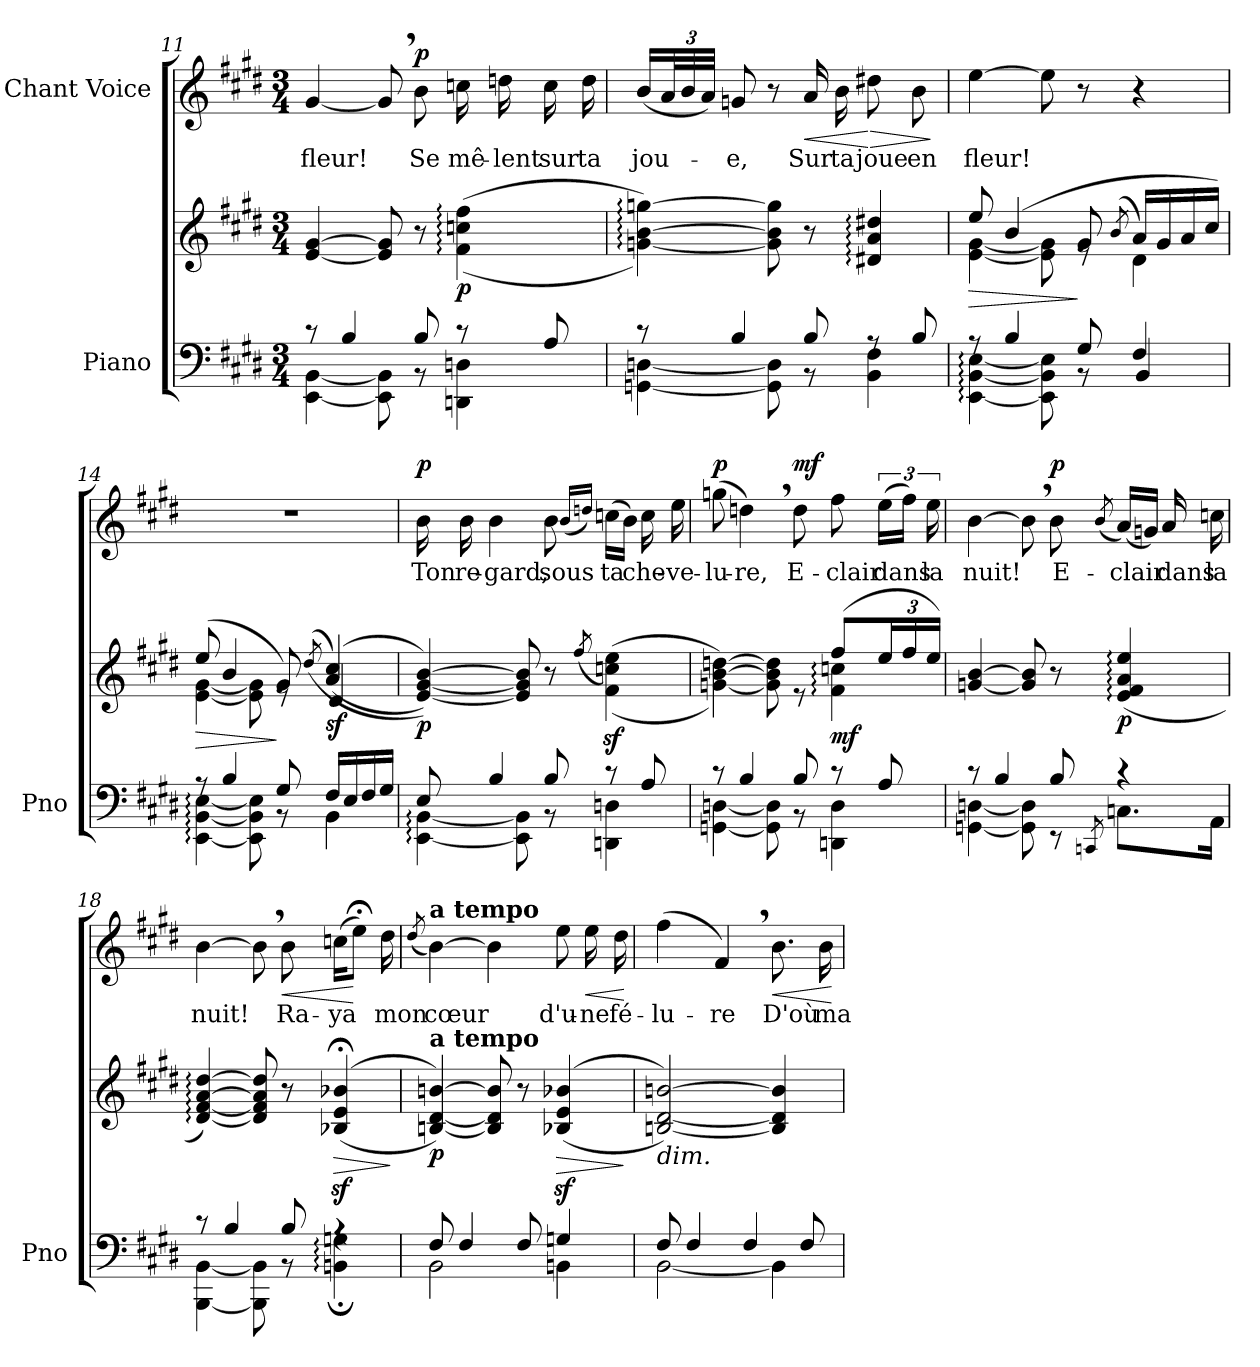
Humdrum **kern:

**kern	**kern	**dynam	**kern	**text	**dynam
*part2	*part2	*part2	*part1	*part1	*part1
*staff3	*staff2	*staff2/3	*staff1	*staff1	*staff1
*I"Piano	*	*	*I"Chant Voice	*	*
*I'Pno	*	*	*	*	*
*clefF4	*clefG2	*	*clefG2	*	*
*k[f#c#g#d#]	*k[f#c#g#d#]	*	*k[f#c#g#d#]	*	*
*M3/4	*M3/4	*	*M3/4	*	*
=11	=11	=11	=11	=11	=11
*^	*	*	*	*	*
!	!	!	!	!	!LO:LY:b	!
8r	[4EE\ [4BB\	[4e/ [4g#/	.	[4g#/	fleur!	.
4B/	.	.	.	.	.	.
.	8EE\] 8BB\]	8e/] 8g#/]	.	8g#,/]	.	.
!	!	!	!	!	!LO:LY:b	!LO:DY:a
8B/	8r	8r	.	8b\	Se	p
!	!	!	!LO:DY:b	!	!LO:LY:b	!
8r	4DDn\ 4Dn\	(<(>4f#\: 4ccn\: 4ff#\:	p	16ccn\	mê-	.
!	!	!	!	!	!LO:LY:b	!
.	.	.	.	16ddn\	-lent	.
!	!	!	!	!	!LO:LY:b	!
8A/	.	.	.	16cc\	sur	.
!	!	!	!	!	!LO:LY:b	!
.	.	.	.	16dd\	ta	.
=12	=12	=12	=12	=12	=12	=12
!	!	!	!	!	!LO:LY:b	!
8r	[4GGn\ [4Dn\	[4gn\: [4b\: [4ggn\:))	.	(<16b/LL	jou-	.
*	*	*	*	*Xbrackettup	*	*
.	.	.	.	48a/L	.	.
.	.	.	.	48b/	.	.
.	.	.	.	48a/JJJ)	.	.
!	!	!	!	!	!LO:LY:b	!
4B/	.	.	.	8gn/	-e,	.
.	8GG\] 8D\]	8g\] 8b\] 8gg\]	.	8r	.	.
!	!	!	!	!	!LO:LY:b	!LO:HP:b
8B/	8r	8r	.	16a/	Sur	<
!	!	!	!	!	!LO:LY:b	!
.	.	.	.	16b\	ta	.
!	!	!	!	!	!LO:LY:b	!LO:HP:n=1:b
8rA	4BB\ 4F#\	4d#X/: 4a/: 4dd#X/:	.	8dd#X\	joue	[ >
!	!	!	!	!	!LO:LY:b	!
8B/	.	.	.	8b\	en	.
*v	*v	*	*	*	*	*
.	.	.	.	.	]
!!LO:LB:g=z
=13	=13	=13	=13	=13	=13
*^	*	*	*	*	*
!	!	!	!LO:HP:b	!	!LO:LY:b	!
*	*	*^	*	*	*	*
!	!	!	!	!LO:DY:n=1:b	!	!	!
!	!	!	!	!LO:DY:n=2:b	!	!	!
8rA	[4EE\: [4BB\: [4E\:	8ee/	[4e\: [4g#\:	> other-dynamics f	[4ee\	fleur!	.
4B/	.	(>4b/	.	.	.	.	.
.	8EE\] 8BB\] 8E\]	.	8e\] 8g#\]	.	8ee\]	.	.
8G#/	8r	8g#/	8re	]	8r	.	.
.	.	(<8qb/	.	.	.	.	.
4F#/	4BB:/	16a/LL)	4d#\	.	4r	.	.
.	.	16g#/	.	.	.	.	.
.	.	16a/	.	.	.	.	.
.	.	16cc#/JJ)	.	.	.	.	.
=14	=14	=14	=14	=14	=14	=14	=14
!	!	!	!	!LO:HP:b	!	!	!
8rA	[4EE\: [4BB\: [4E\:	(>8ee/	[4e\: [4g#\:	>	2.r	.	.
4B/	.	4b/	.	.	.	.	.
.	8EE\] 8BB\] 8E\]	.	8e\] 8g#\]	.	.	.	.
8G#/	8r	8g#/)	8re	]	.	.	.
.	.	(<(<8qdd#/	.	.	.	.	.
!	!	!	!	!LO:DY:b	!	!	!
16F#/LL	4BB:\	(>(>4a/ 4cc#/)	4d#/	sf	.	.	.
16E/	.	.	.	.	.	.	.
16F#/	.	.	.	.	.	.	.
16G#/JJ	.	.	.	.	.	.	.
*	*	*v	*v	*	*	*	*
=15	=15	=15	=15	=15	=15	=15
!	!	!	!LO:DY:b	!	!LO:LY:b	!LO:DY:a
8E/	[4EE\: [4BB\:	[4e/ [4g#/ [4b/)))	p	16b\	Ton	p
!	!	!	!	!	!LO:LY:b	!
.	.	.	.	16b\	re-	.
!	!	!	!	!	!LO:LY:b	!
4B/	.	.	.	4b\	-gard,	.
.	8EE\] 8BB\]	8e/] 8g#/] 8b/]	.	.	.	.
!	!	!	!	!	!LO:LY:b	!
8B/	8r	8r	.	8b\	sous	.
.	.	.	.	(<16qb/LL	.	.
.	.	(>8qff#/	.	16qddn/JJ)	.	.
!	!	!	!	!	!LO:LY:b	!
8r	4DDn\ 4Dn\	(<(>4f#\z< 4ccn\z< 4ee\z<)	.	(>16ccn\LL	ta	.
.	.	.	.	16b\JJ)	.	.
!	!	!	!	!	!LO:LY:b	!
8A/	.	.	.	16cc\	che-	.
!	!	!	!	!	!LO:LY:b	!
.	.	.	.	16ee\	-ve-	.
!!LO:LB:g=z
=16	=16	=16	=16	=16	=16	=16
*	*	*^	*	*	*	*
!	!	!	!	!	!	!LO:LY:b	!LO:DY:a
8r	[4GGn\ [4Dn\	[4gn\ [4b\ [4ddn\))	2reyy	.	(>8ggn\	-lu-	p
!	!	!	!	!	!	!LO:LY:b	!
4B/	.	.	.	.	4ddn,\)	-re,	.
.	8GG\] 8D\]	8g\] 8b\] 8dd\]	.	.	.	.	.
!	!	!	!	!	!	!LO:LY:b	!LO:DY:a
8B/	8r	8re	.	.	8dd\	E-	mf
!	!	!	!	!LO:DY:b	!	!LO:LY:b	!
8r	4DDn\ 4D\	(>8ff#/L	4f#\: 4ccn\:	mf	8ff#\	-clair	.
*	*	*Xbrackettup	*	*	*brackettup	*	*
!	!	!	!	!	!	!LO:LY:b	!
8A/	.	24ee/L	.	.	(>24ee\LL	dans	.
.	.	24ff#/	.	.	24ff#\JJ)	.	.
!	!	!	!	!	!	!LO:LY:b	!
.	.	24ee/JJ)	.	.	24ee\	la	.
*	*	*v	*v	*	*	*	*
=17	=17	=17	=17	=17	=17	=17
!	!	!	!	!	!LO:LY:b	!
8r	[4GGn\ [4Dn\	[4gn/ [4b/	.	[4b\	nuit!	.
4B/	.	.	.	.	.	.
.	8GG\] 8D\]	8g/] 8b/]	.	8b,\]	.	.
!	!	!	!	!	!LO:LY:b	!LO:DY:a
8B/	8r	8r	.	8b\	E-	p
.	8qCCn/	.	.	(<8qb/	.	.
!	!	!	!LO:DY:b	!	!LO:LY:b	!
4r	8.Cn\L	(>4e/: 4f#/: 4a/: 4ee/:	p	(<16a/LL)	-clair	.
.	.	.	.	16gn/JJ)	.	.
!	!	!	!	!	!LO:LY:b	!
.	.	.	.	16a/	dans	.
!	!	!	!	!	!LO:LY:b	!
.	16AA\Jk	.	.	16ccn\	la	.
=18	=18	=18	=18	=18	=18	=18
!	!	!	!	!	!LO:LY:b	!
8r	[4BBB\ [4BB\	[4d#/: [4f#/: [4a/: [4dd#/:)	.	[4b\	nuit!	.
4B/	.	.	.	.	.	.
.	8BBB\] 8BB\]	8d#/] 8f#/] 8a/] 8dd#/]	.	8b,\]	.	.
!	!	!	!	!	!LO:LY:b	!LO:HP:b
8B/	8r	8r	.	8b\	Ra-	<
!	!	!	!LO:HP:b	!	!LO:LY:b	!
4rA	4BBn\;: 4Gn\;:	(<(>4B-X/z<;< 4e/z<;< 4b-X/z<;<	>	(>16ccn\KL	-ya	.
.	.	.	.	8ee;<\J)	.	[
!	!	!	!	!	!LO:LY:b	!
.	.	.	.	16dd#\	mon	.
*v	*v	*	*	*	*	*
.	.	]	.	.	.
!!LO:LB:g=z
=19	=19	=19	=19	=19	=19
.	.	.	(<8qdd#/	.	.
*^	*	*	*	*	*
!	!	!	!	!LO:TX:a:B:t=a tempo	!	!
!	!	!LO:TX:a:B:t=a tempo	!	!	!	!
!	!	!	!LO:DY:b	!	!LO:LY:b	!
8F#/	2BB:\	[4Bn/ [4d#/ [4bn/))	p	[4b\)	cœur	.
4F#/	.	.	.	.	.	.
.	.	8B/] 8d#/] 8b/]	.	4b\]	.	.
8F#/	.	8r	.	.	.	.
!	!	!	!LO:HP:b	!	!LO:LY:b	!
4Gn/	4BBn:\	(<(>4B-X/z< 4e/z< 4b-X/z<	>	8ee\	d'u-	.
!	!	!	!	!	!LO:LY:b	!LO:HP:b
.	.	.	.	16ee\	-ne	<
!	!	!	!	!	!LO:LY:b	!
.	.	.	.	16dd#\	fé-	.
*v	*v	*	*	*	*	*
.	.	]	.	.	[
=20	=20	=20	=20	=20	=20
*^	*	*	*	*	*
!	!	!LO:TX:b:i:t=dim.	!	!	!	!
!	!	!	!	!	!LO:LY:b	!
8F#/	[2BB:\	[2Bn/ [2d#/ [2bn/))	.	(>4ff#\	-lu-	.
4F#/	.	.	.	.	.	.
!	!	!	!	!	!LO:LY:b	!
.	.	.	.	4f#,/)	-re	.
4F#/	.	.	.	.	.	.
!	!	!	!	!	!LO:LY:b	!LO:HP:b
.	4BB\]	4B/] 4d#/] 4b/]	.	8.b\	D'où	<
8F#/	.	.	.	.	.	.
!	!	!	!	!	!LO:LY:b	!
.	.	.	.	16b\	ma	.
*v	*v	*	*	*	*	*
.	.	.	.	.	[
=	=	=	=	=	=
*-	*-	*-	*-	*-	*-
